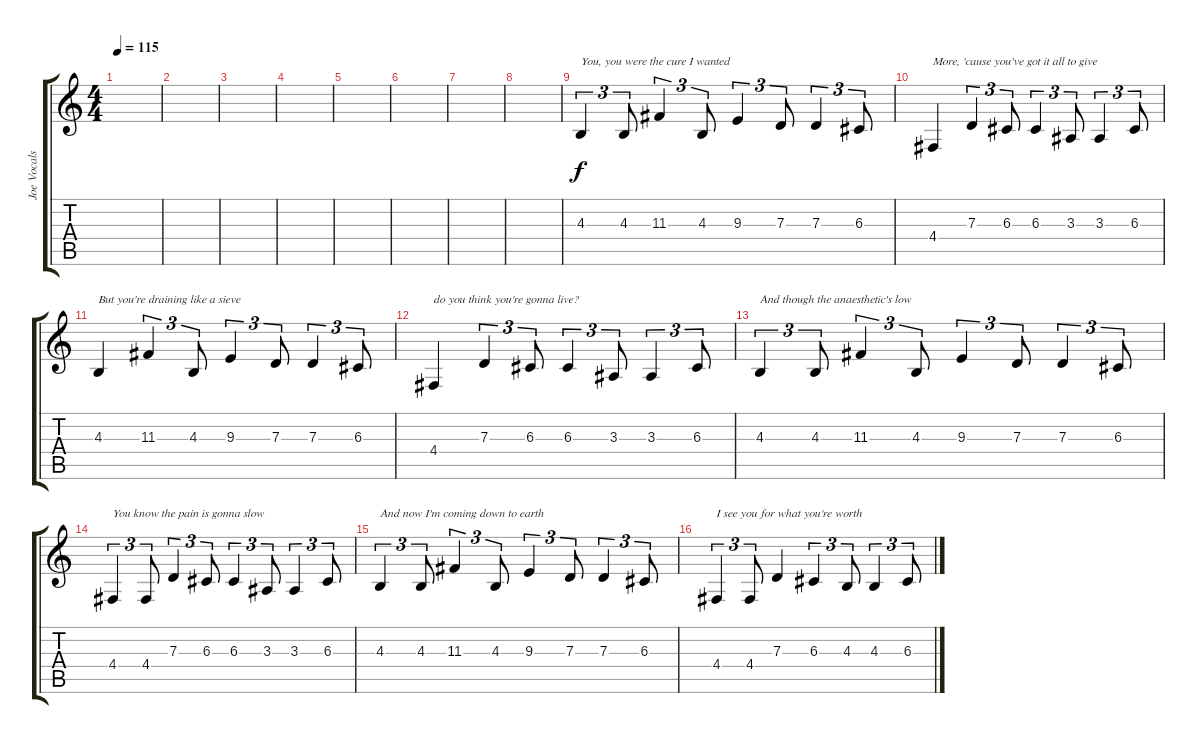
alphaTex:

\track ("Joe Vocals" "Joe Vocals") {instrument lead2sawtooth}
\staff {score tabs}
\tuning (E4 B3 G3 D3 A2 E2) {hide}
\ts (4 4)
\tempo 115
\clef g2
\ks c
|
|
|
|
|
|
|
|
4.3.4{tu (3 2) txt "You, you were the cure I wanted"} 4.3.8{tu (3 2)} 11.3.4{tu (3 2)} 4.3.8{tu (3 2)} 9.3.4{tu (3 2)} 7.3.8{tu (3 2)} 7.3.4{tu (3 2)} 6.3.8{tu (3 2)} |
4.4.4{txt "More, 'cause you've got it all to give"} 7.3.4{tu (3 2)} 6.3.8{tu (3 2)} 6.3.4{tu (3 2)} 3.3.8{tu (3 2)} 3.3.4{tu (3 2)} 6.3.8{tu (3 2)} |
4.3.4{txt "But you're draining like a sieve"} 11.3.4{tu (3 2)} 4.3.8{tu (3 2)} 9.3.4{tu (3 2)} 7.3.8{tu (3 2)} 7.3.4{tu (3 2)} 6.3.8{tu (3 2)} |
4.4.4{txt "do you think you're gonna live?"} 7.3.4{tu (3 2)} 6.3.8{tu (3 2)} 6.3.4{tu (3 2)} 3.3.8{tu (3 2)} 3.3.4{tu (3 2)} 6.3.8{tu (3 2)} |
4.3.4{tu (3 2) txt "And though the anaesthetic's low"} 4.3.8{tu (3 2)} 11.3.4{tu (3 2)} 4.3.8{tu (3 2)} 9.3.4{tu (3 2)} 7.3.8{tu (3 2)} 7.3.4{tu (3 2)} 6.3.8{tu (3 2)} |
4.4.4{tu (3 2) txt "You know the pain is gonna slow"} 4.4.8{tu (3 2)} 7.3.4{tu (3 2)} 6.3.8{tu (3 2)} 6.3.4{tu (3 2)} 3.3.8{tu (3 2)} 3.3.4{tu (3 2)} 6.3.8{tu (3 2)} |
4.3.4{tu (3 2) txt "And now I'm coming down to earth"} 4.3.8{tu (3 2)} 11.3.4{tu (3 2)} 4.3.8{tu (3 2)} 9.3.4{tu (3 2)} 7.3.8{tu (3 2)} 7.3.4{tu (3 2)} 6.3.8{tu (3 2)} |
4.4.4{tu (3 2) txt "I see you for what you're worth"} 4.4.8{tu (3 2)} 7.3.4 6.3.4{tu (3 2)} 4.3.8{tu (3 2)} 4.3.4{tu (3 2)} 6.3.8{tu (3 2)}
